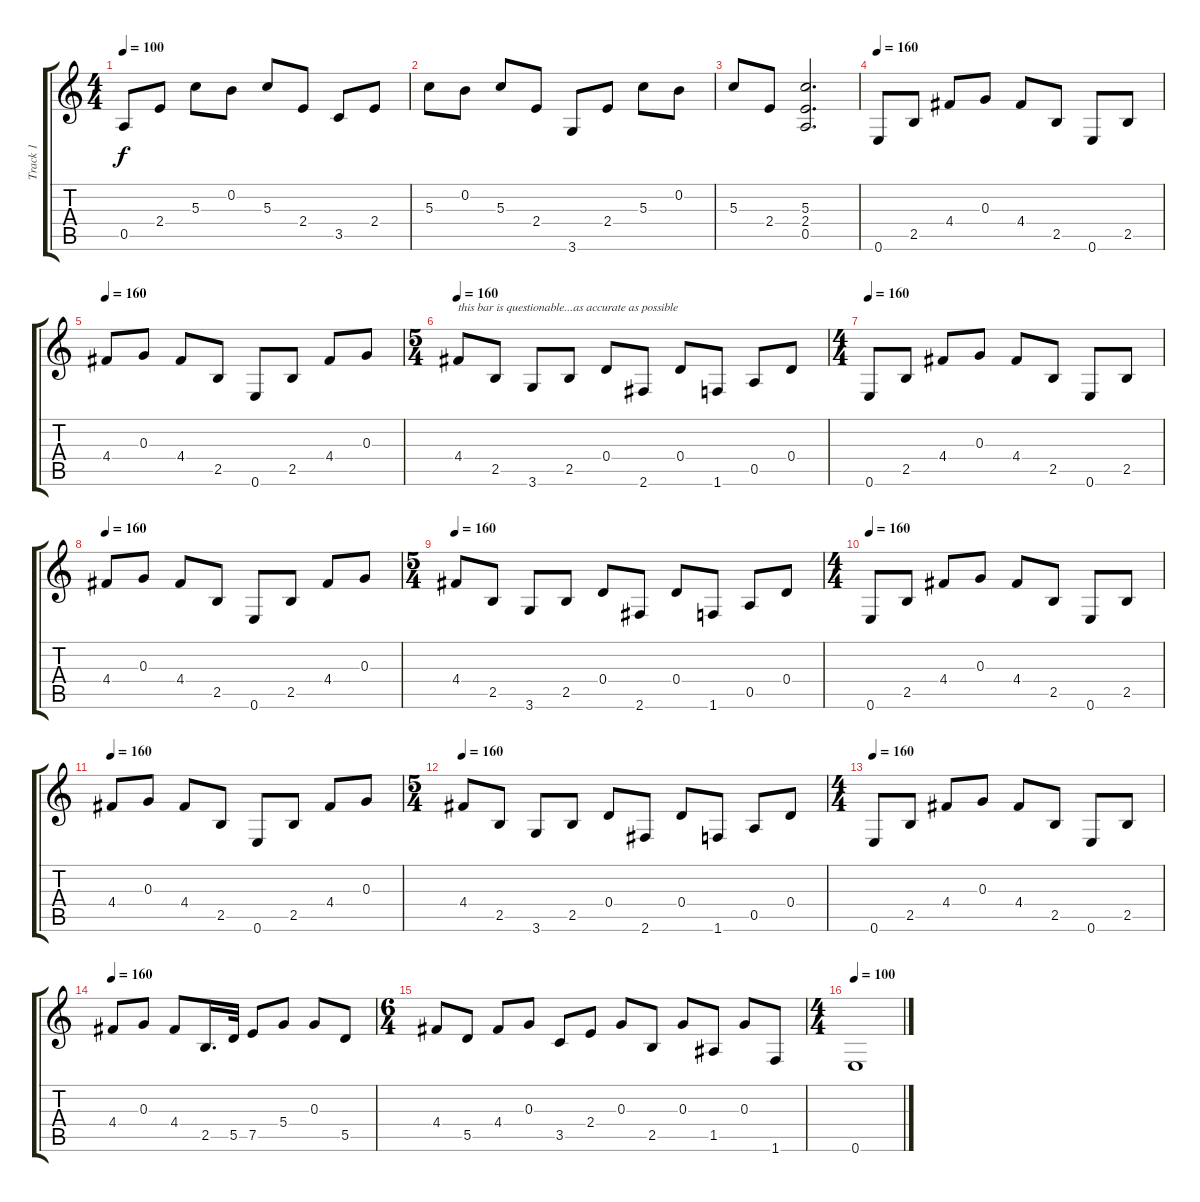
\track ("Track 1" "Track 1") {instrument acousticguitarsteel}
\staff {score tabs}
\tuning (E4 B3 G3 D3 A2 E2) {hide}
\ts (4 4)
\tempo 100
\clef g2
\ks c
0.5.8{dy f} 2.4.8 5.3.8 0.2.8 5.3.8 2.4.8 3.5.8 2.4.8 |
5.3.8 0.2.8 5.3.8 2.4.8 3.6.8 2.4.8 5.3.8 0.2.8 |
5.3.8 2.4.8 (5.3 2.4 0.5).2{d} |
\tempo 160
0.6.8 2.5.8 4.4.8 0.3.8 4.4.8 2.5.8 0.6.8 2.5.8 |
\tempo 160
4.4.8 0.3.8 4.4.8 2.5.8 0.6.8 2.5.8 4.4.8 0.3.8 |
\ts (5 4)
\tempo 160
4.4.8{txt "this bar is questionable...as accurate as possible"} 2.5.8 3.6.8 2.5.8 0.4.8 2.6.8 0.4.8 1.6.8 0.5.8 0.4.8 |
\ts (4 4)
\tempo 160
0.6.8 2.5.8 4.4.8 0.3.8 4.4.8 2.5.8 0.6.8 2.5.8 |
\tempo 160
4.4.8 0.3.8 4.4.8 2.5.8 0.6.8 2.5.8 4.4.8 0.3.8 |
\ts (5 4)
\tempo 160
4.4.8 2.5.8 3.6.8 2.5.8 0.4.8 2.6.8 0.4.8 1.6.8 0.5.8 0.4.8 |
\ts (4 4)
\tempo 160
0.6.8 2.5.8 4.4.8 0.3.8 4.4.8 2.5.8 0.6.8 2.5.8 |
\tempo 160
4.4.8 0.3.8 4.4.8 2.5.8 0.6.8 2.5.8 4.4.8 0.3.8 |
\ts (5 4)
\tempo 160
4.4.8 2.5.8 3.6.8 2.5.8 0.4.8 2.6.8 0.4.8 1.6.8 0.5.8 0.4.8 |
\ts (4 4)
\tempo 160
0.6.8 2.5.8 4.4.8 0.3.8 4.4.8 2.5.8 0.6.8 2.5.8 |
\tempo 160
4.4.8 0.3.8 4.4.8 2.5.16{d} 5.5.32 7.5.8 5.4.8 0.3.8 5.5.8 |
\ts (6 4)
4.4.8 5.5.8 4.4.8 0.3.8 3.5.8 2.4.8 0.3.8 2.5.8 0.3.8 1.5.8 0.3.8 1.6.8 |
\ts (4 4)
\tempo 100
0.6.1
